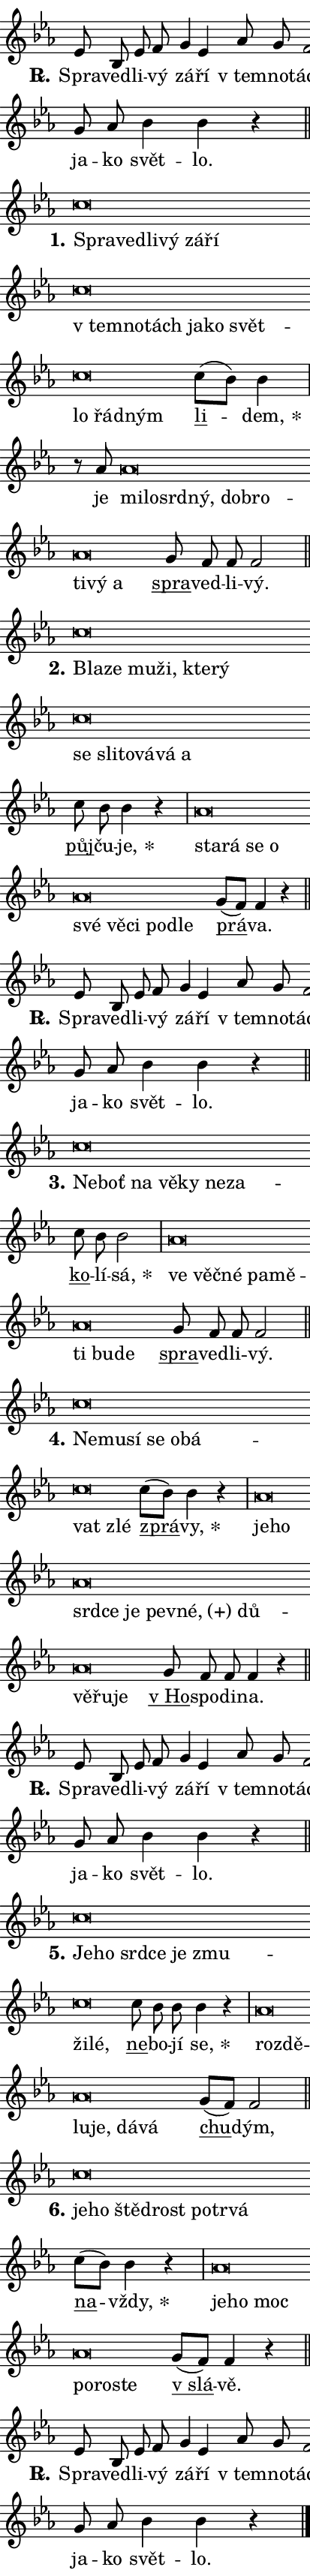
\version "2.22.1"
\header { tagline = "" }
\paper {
  indent = 0\cm
  top-margin = 0\cm
  right-margin = 0\cm
  bottom-margin = 0\cm
  left-margin = 0\cm
  paper-width = 7\cm
  page-breaking = #ly:one-page-breaking
  system-system-spacing.basic-distance = #11
  score-system-spacing.basic-distance = #11
  ragged-last = ##f
}


%% Author: Thomas Morley
%% https://lists.gnu.org/archive/html/lilypond-user/2020-05/msg00002.html
#(define (line-position grob)
"Returns position of @var[grob} in current system:
   @code{'start}, if at first time-step
   @code{'end}, if at last time-step
   @code{'middle} otherwise
"
  (let* ((col (ly:item-get-column grob))
         (ln (ly:grob-object col 'left-neighbor))
         (rn (ly:grob-object col 'right-neighbor))
         (col-to-check-left (if (ly:grob? ln) ln col))
         (col-to-check-right (if (ly:grob? rn) rn col))
         (break-dir-left
           (and
             (ly:grob-property col-to-check-left 'non-musical #f)
             (ly:item-break-dir col-to-check-left)))
         (break-dir-right
           (and
             (ly:grob-property col-to-check-right 'non-musical #f)
             (ly:item-break-dir col-to-check-right))))
        (cond ((eqv? 1 break-dir-left) 'start)
              ((eqv? -1 break-dir-right) 'end)
              (else 'middle))))

#(define (tranparent-at-line-position vctor)
  (lambda (grob)
  "Relying on @code{line-position} select the relevant enry from @var{vctor}.
Used to determine transparency,"
    (case (line-position grob)
      ((end) (not (vector-ref vctor 0)))
      ((middle) (not (vector-ref vctor 1)))
      ((start) (not (vector-ref vctor 2))))))

noteHeadBreakVisibility =
#(define-music-function (break-visibility)(vector?)
"Makes @code{NoteHead}s transparent relying on @var{break-visibility}"
#{
  \override NoteHead.transparent =
    #(tranparent-at-line-position break-visibility)
#})

#(define delete-ledgers-for-transparent-note-heads
  (lambda (grob)
    "Reads whether a @code{NoteHead} is transparent.
If so this @code{NoteHead} is removed from @code{'note-heads} from
@var{grob}, which is supposed to be @code{LedgerLineSpanner}.
As a result ledgers are not printed for this @code{NoteHead}"
    (let* ((nhds-array (ly:grob-object grob 'note-heads))
           (nhds-list
             (if (ly:grob-array? nhds-array)
                 (ly:grob-array->list nhds-array)
                 '()))
           ;; Relies on the transparent-property being done before
           ;; Staff.LedgerLineSpanner.after-line-breaking is executed.
           ;; This is fragile ...
           (to-keep
             (remove
               (lambda (nhd)
                 (ly:grob-property nhd 'transparent #f))
               nhds-list)))
      ;; TODO find a better method to iterate over grob-arrays, similiar
      ;; to filter/remove etc for lists
      ;; For now rebuilt from scratch
      (set! (ly:grob-object grob 'note-heads)  '())
      (for-each
        (lambda (nhd)
          (ly:pointer-group-interface::add-grob grob 'note-heads nhd))
        to-keep))))

hideNotes = {
  \noteHeadBreakVisibility #begin-of-line-visible
}
unHideNotes = {
  \noteHeadBreakVisibility #all-visible
}

% work-around for resetting accidentals
% https://lilypond.org/doc/v2.23/Documentation/notation/displaying-rhythms#unmetered-music
cadenzaMeasure = {
  \cadenzaOff
  \partial 1024 s1024
  \cadenzaOn
}

#(define-markup-command (accent layout props text) (markup?)
  "Underline accented syllable"
  (interpret-markup layout props
    #{\markup \override #'(offset . 4.3) \underline { #text }#}))

responsum = \markup \concat {
  "R" \hspace #-1.05 \path #0.1 #'((moveto 0 0.07) (lineto 0.9 0.8)) \hspace #0.05 "."
}

\layout {
    \context {
        \Staff
        \remove "Time_signature_engraver"
        \override LedgerLineSpanner.after-line-breaking = #delete-ledgers-for-transparent-note-heads
    }
    \context {
        \Voice {
            \override NoteHead.output-attributes = #'((class . "notehead"))
            \override Hairpin.height = #0.55
        }
    }
    \context {
        \Lyrics {
            \override StanzaNumber.output-attributes = #'((class . "stanzanumber"))
            \override LyricSpace.minimum-distance = #0.9
            \override LyricText.font-name = #"TeX Gyre Schola"
            \override LyricText.font-size = 1
            \override StanzaNumber.font-name = #"TeX Gyre Schola Bold"
            \override StanzaNumber.font-size = 1
        }
    }
}

% magnetic-lyrics.ily
%
%   written by
%     Jean Abou Samra <jean@abou-samra.fr>
%     Werner Lemberg <wl@gnu.org>
%
%   adapted by
%     Jiri Hon <jiri.hon@gmail.com>
%
% Version 2022-Apr-15

% https://www.mail-archive.com/lilypond-user@gnu.org/msg149350.html

#(define (Left_hyphen_pointer_engraver context)
   "Collect syllable-hyphen-syllable occurrences in lyrics and store
them in properties.  This engraver only looks to the left.  For
example, if the lyrics input is @code{foo -- bar}, it does the
following.

@itemize @bullet
@item
Set the @code{text} property of the @code{LyricHyphen} grob between
@q{foo} and @q{bar} to @code{foo}.

@item
Set the @code{left-hyphen} property of the @code{LyricText} grob with
text @q{foo} to the @code{LyricHyphen} grob between @q{foo} and
@q{bar}.
@end itemize

Use this auxiliary engraver in combination with the
@code{lyric-@/text::@/apply-@/magnetic-@/offset!} hook."
   (let ((hyphen #f)
         (text #f))
     (make-engraver
      (acknowledgers
       ((lyric-syllable-interface engraver grob source-engraver)
        (set! text grob)))
      (end-acknowledgers
       ((lyric-hyphen-interface engraver grob source-engraver)
        ;(when (not (grob::has-interface grob 'lyric-space-interface))
          (set! hyphen grob)));)
      ((stop-translation-timestep engraver)
       (when (and text hyphen)
         (ly:grob-set-object! text 'left-hyphen hyphen))
       (set! text #f)
       (set! hyphen #f)))))

#(define (lyric-text::apply-magnetic-offset! grob)
   "If the space between two syllables is less than the value in
property @code{LyricText@/.details@/.squash-threshold}, move the right
syllable to the left so that it gets concatenated with the left
syllable.

Use this function as a hook for
@code{LyricText@/.after-@/line-@/breaking} if the
@code{Left_@/hyphen_@/pointer_@/engraver} is active."
   (let ((hyphen (ly:grob-object grob 'left-hyphen #f)))
     (when hyphen
       (let ((left-text (ly:spanner-bound hyphen LEFT)))
         (when (grob::has-interface left-text 'lyric-syllable-interface)
           (let* ((common (ly:grob-common-refpoint grob left-text X))
                  (this-x-ext (ly:grob-extent grob common X))
                  (left-x-ext
                   (begin
                     ;; Trigger magnetism for left-text.
                     (ly:grob-property left-text 'after-line-breaking)
                     (ly:grob-extent left-text common X)))
                  ;; `delta` is the gap width between two syllables.
                  (delta (- (interval-start this-x-ext)
                            (interval-end left-x-ext)))
                  (details (ly:grob-property grob 'details))
                  (threshold (assoc-get 'squash-threshold details 0.2)))
             (when (< delta threshold)
               (let* (;; We have to manipulate the input text so that
                      ;; ligatures crossing syllable boundaries are not
                      ;; disabled.  For languages based on the Latin
                      ;; script this is essentially a beautification.
                      ;; However, for non-Western scripts it can be a
                      ;; necessity.
                      (lt (ly:grob-property left-text 'text))
                      (rt (ly:grob-property grob 'text))
                      (is-space (grob::has-interface hyphen 'lyric-space-interface))
                      (space (if is-space " " ""))
                      (space-markup (grob-interpret-markup grob " "))
                      (space-size (interval-length (ly:stencil-extent space-markup X)))
                      (extra-delta (if is-space space-size 0))
                      ;; Append new syllable.
                      (ltrt-space (if (and (string? lt) (string? rt))
                                (string-append lt space rt)
                                (make-concat-markup (list lt space rt))))
                      ;; Right-align `ltrt` to the right side.
                      (ltrt-space-markup (grob-interpret-markup
                               grob
                               (make-translate-markup
                                (cons (interval-length this-x-ext) 0)
                                (make-right-align-markup ltrt-space)))))
                 (begin
                   ;; Don't print `left-text`.
                   (ly:grob-set-property! left-text 'stencil #f)
                   ;; Set text and stencil (which holds all collected
                   ;; syllables so far) and shift it to the left.
                   (ly:grob-set-property! grob 'text ltrt-space)
                   (ly:grob-set-property! grob 'stencil ltrt-space-markup)
                   (ly:grob-translate-axis! grob (- (- delta extra-delta)) X))))))))))


#(define (lyric-hyphen::displace-bounds-first grob)
   ;; Make very sure this callback isn't triggered too early.
   (let ((left (ly:spanner-bound grob LEFT))
         (right (ly:spanner-bound grob RIGHT)))
     (ly:grob-property left 'after-line-breaking)
     (ly:grob-property right 'after-line-breaking)
     (ly:lyric-hyphen::print grob)))

squashThreshold = #0.4

\layout {
  \context {
    \Lyrics
    \consists #Left_hyphen_pointer_engraver
    \override LyricText.after-line-breaking =
      #lyric-text::apply-magnetic-offset!
    \override LyricHyphen.stencil = #lyric-hyphen::displace-bounds-first
    \override LyricText.details.squash-threshold = \squashThreshold
    \override LyricHyphen.minimum-distance = 0
    \override LyricHyphen.minimum-length = \squashThreshold
  }
}

squash = \override LyricText.details.squash-threshold = 9999
unSquash = \override LyricText.details.squash-threshold = \squashThreshold

left = \override LyricText.self-alignment-X = #LEFT
unLeft = \revert LyricText.self-alignment-X

starOffset = #(lambda (grob) 
                (let ((x_offset (ly:self-alignment-interface::aligned-on-x-parent grob)))
                  (if (= x_offset 0) 0 (+ x_offset 1.2))))

star = #(define-music-function (syllable)(string?)
"Append star separator at the end of a syllable"
#{
  \once \override LyricText.X-offset = #starOffset
  \lyricmode { \markup {
    #syllable
    \override #'((font-name . "TeX Gyre Schola Bold")) \hspace #0.2 \lower #0.65 \larger "*"
  } }
#})

starAccent = #(define-music-function (syllable)(string?)
"Append star separator at the end of a syllable and make accent"
#{
  \once \override LyricText.X-offset = #starOffset
  \lyricmode { \markup {
    \accent #syllable
    \override #'((font-name . "TeX Gyre Schola Bold")) \hspace #0.2 \lower #0.65 \larger "*"
  } }
#})

breath = #(define-music-function (syllable)(string?)
"Append breathing indicator at the end of a syllable"
#{
  \lyricmode { \markup { #syllable "+" } }
#})

optionalBreath = #(define-music-function (syllable)(string?)
"Append optional breathing indicator at the end of a syllable"
#{
  \lyricmode { \markup { #syllable "(+)" } }
#})


\score {
    <<
        \new Voice = "melody" { \cadenzaOn \key es \major \relative { es'8 bes es f g4 es as8 g f2 \cadenzaMeasure \bar "|" g8 as bes4 bes r4 \cadenzaMeasure \bar "||" \break }
\relative { c''\breve*1/16 \hideNotes \breve*1/16 \bar "" \breve*1/16 \bar "" \breve*1/16 \bar "" \breve*1/16 \bar "" \breve*1/16 \bar "" \breve*1/16 \bar "" \breve*1/16 \bar "" \breve*1/16 \bar "" \breve*1/16 \bar "" \breve*1/16 \bar "" \breve*1/16 \bar "" \breve*1/16 \bar "" \breve*1/16 \breve*1/16 \bar "" \unHideNotes \bar "" c8[( bes)] bes4 \cadenzaMeasure \bar "|" r8 as8 as\breve*1/16 \hideNotes \breve*1/16 \bar "" \breve*1/16 \bar "" \breve*1/16 \bar "" \breve*1/16 \bar "" \breve*1/16 \bar "" \breve*1/16 \bar "" \breve*1/16 \breve*1/16 \bar "" \unHideNotes \bar "" g8 f f f2 \cadenzaMeasure \bar "||" \break }
\relative { c''\breve*1/16 \hideNotes \breve*1/16 \bar "" \breve*1/16 \bar "" \breve*1/16 \bar "" \breve*1/16 \bar "" \breve*1/16 \bar "" \breve*1/16 \bar "" \breve*1/16 \bar "" \breve*1/16 \bar "" \breve*1/16 \bar "" \breve*1/16 \breve*1/16 \bar "" \unHideNotes \bar "" c8 bes bes4 r \cadenzaMeasure \bar "|" as\breve*1/16 \hideNotes \breve*1/16 \bar "" \breve*1/16 \bar "" \breve*1/16 \bar "" \breve*1/16 \bar "" \breve*1/16 \bar "" \breve*1/16 \bar "" \breve*1/16 \breve*1/16 \bar "" \unHideNotes \bar "" g8[( f)] f4 r \cadenzaMeasure \bar "||" \break }
\relative { es'8 bes es f g4 es as8 g f2 \cadenzaMeasure \bar "|" g8 as bes4 bes r4 \cadenzaMeasure \bar "||" \break }
\relative { c''\breve*1/16 \hideNotes \breve*1/16 \bar "" \breve*1/16 \bar "" \breve*1/16 \bar "" \breve*1/16 \bar "" \breve*1/16 \breve*1/16 \bar "" \unHideNotes \bar "" c8 bes bes2 \cadenzaMeasure \bar "|" as\breve*1/16 \hideNotes \breve*1/16 \bar "" \breve*1/16 \bar "" \breve*1/16 \bar "" \breve*1/16 \bar "" \breve*1/16 \bar "" \breve*1/16 \breve*1/16 \bar "" \unHideNotes \bar "" g8 f f f2 \cadenzaMeasure \bar "||" \break }
\relative { c''\breve*1/16 \hideNotes \breve*1/16 \bar "" \breve*1/16 \bar "" \breve*1/16 \bar "" \breve*1/16 \bar "" \breve*1/16 \bar "" \breve*1/16 \breve*1/16 \bar "" \unHideNotes \bar "" c8[( bes)] bes4 r \cadenzaMeasure \bar "|" as\breve*1/16 \hideNotes \breve*1/16 \bar "" \breve*1/16 \bar "" \breve*1/16 \bar "" \breve*1/16 \bar "" \breve*1/16 \bar "" \breve*1/16 \bar "" \breve*1/16 \bar "" \breve*1/16 \bar "" \breve*1/16 \breve*1/16 \bar "" \unHideNotes \bar "" g8 f f f4 r \cadenzaMeasure \bar "||" \break }
\relative { es'8 bes es f g4 es as8 g f2 \cadenzaMeasure \bar "|" g8 as bes4 bes r4 \cadenzaMeasure \bar "||" \break }
\relative { c''\breve*1/16 \hideNotes \breve*1/16 \bar "" \breve*1/16 \bar "" \breve*1/16 \bar "" \breve*1/16 \bar "" \breve*1/16 \bar "" \breve*1/16 \breve*1/16 \bar "" \unHideNotes \bar "" c8 bes bes bes4 r \cadenzaMeasure \bar "|" as\breve*1/16 \hideNotes \breve*1/16 \bar "" \breve*1/16 \bar "" \breve*1/16 \bar "" \breve*1/16 \breve*1/16 \bar "" \unHideNotes \bar "" g8[( f)] f2 \cadenzaMeasure \bar "||" \break }
\relative { c''\breve*1/16 \hideNotes \breve*1/16 \bar "" \breve*1/16 \bar "" \breve*1/16 \bar "" \breve*1/16 \bar "" \breve*1/16 \breve*1/16 \bar "" \unHideNotes \bar "" c8[( bes)] bes4 r \cadenzaMeasure \bar "|" as\breve*1/16 \hideNotes \breve*1/16 \bar "" \breve*1/16 \bar "" \breve*1/16 \bar "" \breve*1/16 \breve*1/16 \bar "" \unHideNotes \bar "" g8[( f)] f4 r \cadenzaMeasure \bar "||" \break }
\relative { es'8 bes es f g4 es as8 g f2 \cadenzaMeasure \bar "|" g8 as bes4 bes r4 \cadenzaMeasure \bar "||" \break } \bar "|." }
        \new Lyrics \lyricsto "melody" { \lyricmode { \set stanza = \responsum
Spra -- ved -- li -- vý zá -- ří "v tem" -- no -- tách ja -- ko svět -- lo.
\set stanza = "1."
\left Spra -- \squash ved -- li -- vý zá -- ří "v tem" -- no -- tách ja -- ko svět -- lo řád -- ným \unLeft \unSquash \markup \accent li -- \star dem, je \left mi -- \squash lo -- srd -- ný, dob -- ro -- ti -- vý a \unLeft \unSquash \markup \accent spra -- ved -- li -- vý.
\set stanza = "2."
\left Bla -- \squash ze mu -- ži, kte -- rý se sli -- to -- vá -- vá a \unLeft \unSquash \markup \accent půj -- ču -- \star je, \left sta -- \squash rá se o své vě -- ci pod -- le \unLeft \unSquash \markup \accent prá -- va.
\set stanza = \responsum
Spra -- ved -- li -- vý zá -- ří "v tem" -- no -- tách ja -- ko svět -- lo.
\set stanza = "3."
\left Ne -- \squash boť na vě -- ky ne -- za -- \unLeft \unSquash \markup \accent ko -- lí -- \star sá, \left ve \squash věč -- né pa -- mě -- ti bu -- de \unLeft \unSquash \markup \accent spra -- ved -- li -- vý.
\set stanza = "4."
\left Ne -- \squash mu -- sí se o -- bá -- vat zlé \unLeft \unSquash \markup \accent zprá -- \star vy, \left je -- \squash ho srd -- ce je pev -- \optionalBreath né, dů -- vě -- řu -- je \unLeft \unSquash \markup \accent "v Ho" -- spo -- di -- na.
\set stanza = \responsum
Spra -- ved -- li -- vý zá -- ří "v tem" -- no -- tách ja -- ko svět -- lo.
\set stanza = "5."
\left Je -- \squash ho srd -- ce je zmu -- ži -- lé, \unLeft \unSquash \markup \accent ne -- bo -- jí \star se, \left roz -- \squash dě -- lu -- je, dá -- vá \unLeft \unSquash \markup \accent chu -- dým,
\set stanza = "6."
\left je -- \squash ho štěd -- rost po -- tr -- vá \unLeft \unSquash \markup \accent na -- \star vždy, \left je -- \squash ho moc po -- ro -- ste \unLeft \unSquash \markup \accent "v slá" -- vě.
\set stanza = \responsum
Spra -- ved -- li -- vý zá -- ří "v tem" -- no -- tách ja -- ko svět -- lo. } }
    >>
    \layout {}
}
